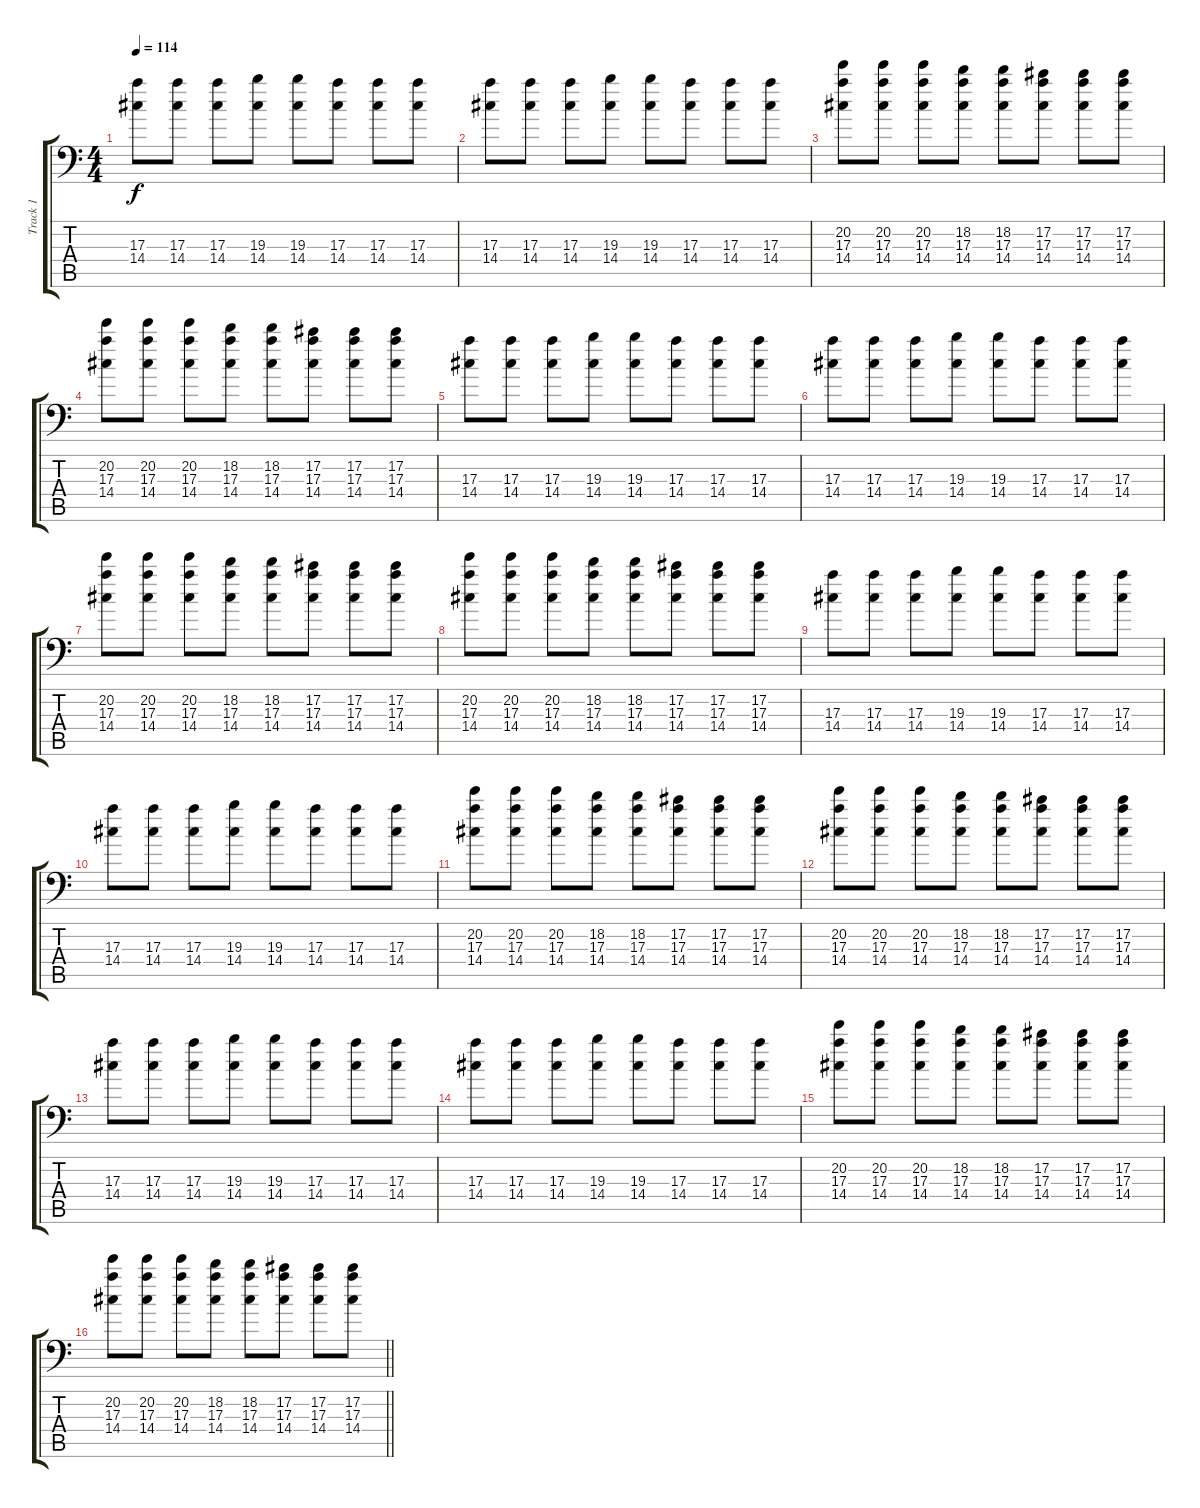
\track ("Track 1" "Track 1") {instrument distortionguitar}
\staff {score tabs}
\tuning (Db4 Ab3 E3 B2 Gb2 Gb1) {hide}
\ts (4 4)
\section ("" "")
\tempo 114
\clef f4
\ks c
(17.3 14.4).8{dy f volume 8} (17.3 14.4).8 (17.3 14.4).8 (19.3 14.4).8 (19.3 14.4).8 (17.3 14.4).8 (17.3 14.4).8 (17.3 14.4).8 |
(17.3 14.4).8 (17.3 14.4).8 (17.3 14.4).8 (19.3 14.4).8 (19.3 14.4).8 (17.3 14.4).8 (17.3 14.4).8 (17.3 14.4).8 |
(20.2 17.3 14.4).8 (20.2 17.3 14.4).8 (20.2 17.3 14.4).8 (18.2 17.3 14.4).8 (18.2 17.3 14.4).8 (17.2 17.3 14.4).8 (17.2 17.3 14.4).8 (17.2 17.3 14.4).8 |
(20.2 17.3 14.4).8 (20.2 17.3 14.4).8 (20.2 17.3 14.4).8 (18.2 17.3 14.4).8 (18.2 17.3 14.4).8 (17.2 17.3 14.4).8 (17.2 17.3 14.4).8 (17.2 17.3 14.4).8 |
(17.3 14.4).8 (17.3 14.4).8 (17.3 14.4).8 (19.3 14.4).8 (19.3 14.4).8 (17.3 14.4).8 (17.3 14.4).8 (17.3 14.4).8 |
(17.3 14.4).8 (17.3 14.4).8 (17.3 14.4).8 (19.3 14.4).8 (19.3 14.4).8 (17.3 14.4).8 (17.3 14.4).8 (17.3 14.4).8 |
(20.2 17.3 14.4).8 (20.2 17.3 14.4).8 (20.2 17.3 14.4).8 (18.2 17.3 14.4).8 (18.2 17.3 14.4).8 (17.2 17.3 14.4).8 (17.2 17.3 14.4).8 (17.2 17.3 14.4).8 |
(20.2 17.3 14.4).8 (20.2 17.3 14.4).8 (20.2 17.3 14.4).8 (18.2 17.3 14.4).8 (18.2 17.3 14.4).8 (17.2 17.3 14.4).8 (17.2 17.3 14.4).8 (17.2 17.3 14.4).8 |
(17.3 14.4).8 (17.3 14.4).8 (17.3 14.4).8 (19.3 14.4).8 (19.3 14.4).8 (17.3 14.4).8 (17.3 14.4).8 (17.3 14.4).8 |
(17.3 14.4).8 (17.3 14.4).8 (17.3 14.4).8 (19.3 14.4).8 (19.3 14.4).8 (17.3 14.4).8 (17.3 14.4).8 (17.3 14.4).8 |
(20.2 17.3 14.4).8 (20.2 17.3 14.4).8 (20.2 17.3 14.4).8 (18.2 17.3 14.4).8 (18.2 17.3 14.4).8 (17.2 17.3 14.4).8 (17.2 17.3 14.4).8 (17.2 17.3 14.4).8 |
(20.2 17.3 14.4).8 (20.2 17.3 14.4).8 (20.2 17.3 14.4).8 (18.2 17.3 14.4).8 (18.2 17.3 14.4).8 (17.2 17.3 14.4).8 (17.2 17.3 14.4).8 (17.2 17.3 14.4).8 |
(17.3 14.4).8 (17.3 14.4).8 (17.3 14.4).8 (19.3 14.4).8 (19.3 14.4).8 (17.3 14.4).8 (17.3 14.4).8 (17.3 14.4).8 |
(17.3 14.4).8 (17.3 14.4).8 (17.3 14.4).8 (19.3 14.4).8 (19.3 14.4).8 (17.3 14.4).8 (17.3 14.4).8 (17.3 14.4).8 |
(20.2 17.3 14.4).8 (20.2 17.3 14.4).8 (20.2 17.3 14.4).8 (18.2 17.3 14.4).8 (18.2 17.3 14.4).8 (17.2 17.3 14.4).8 (17.2 17.3 14.4).8 (17.2 17.3 14.4).8 |
\barLineRight lightlight
(20.2 17.3 14.4).8 (20.2 17.3 14.4).8 (20.2 17.3 14.4).8 (18.2 17.3 14.4).8 (18.2 17.3 14.4).8 (17.2 17.3 14.4).8 (17.2 17.3 14.4).8 (17.2 17.3 14.4).8
